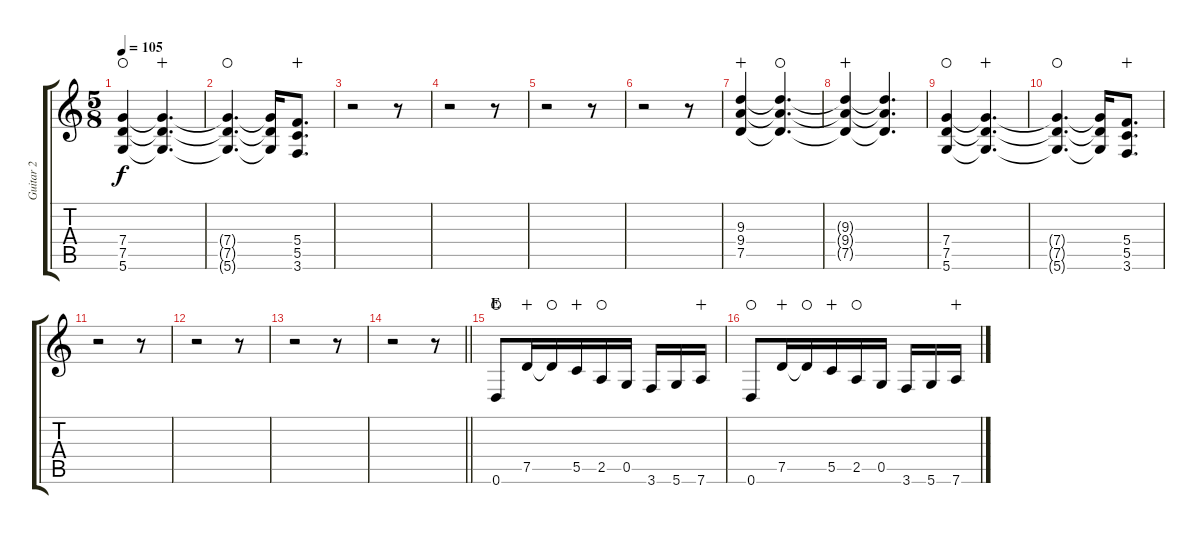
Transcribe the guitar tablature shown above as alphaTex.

\track ("Guitar 2" "Guitar 2") {instrument overdrivenguitar}
\staff {score tabs}
\tuning (D4 A3 F3 C3 G2 D2) {hide}
\ts (5 8)
\tempo 105
\clef g2
\ks aminor
(7.4 7.5 5.6).4{dy f waho} (7.4{t} 7.5{t} 5.6{t}).4{d wahc} |
(7.4{t} 7.5{t} 5.6{t}).4{d waho} (7.4{t} 7.5{t} 5.6{t}).16 (5.4 5.5 3.6).8{d wahc} |
r.2 r.8 |
r.2 r.8 |
r.2 r.8 |
r.2 r.8 |
(9.3 9.4 7.5).4{wahc} (9.3{t} 9.4{t} 7.5{t}).4{d waho} |
(9.3{t} 9.4{t} 7.5{t}).4{wahc} (9.3{t} 9.4{t} 7.5{t}).4{d} |
(7.4 7.5 5.6).4{waho} (7.4{t} 7.5{t} 5.6{t}).4{d wahc} |
(7.4{t} 7.5{t} 5.6{t}).4{d waho} (7.4{t} 7.5{t} 5.6{t}).16 (5.4 5.5 3.6).8{d wahc} |
r.2 r.8 |
r.2 r.8 |
r.2 r.8 |
\barLineRight lightlight
r.2 r.8 |
\section ("" "E")
0.6.8{waho beam merge} 7.5.16{wahc} 7.5{t}.16{waho} 5.5.16{wahc} 2.5.16{waho beam merge} 0.5.16{beam split} 3.6.16{beam merge} 5.6.16 7.6.16{wahc} |
0.6.8{waho beam merge} 7.5.16{wahc} 7.5{t}.16{waho} 5.5.16{wahc} 2.5.16{waho beam merge} 0.5.16{beam split} 3.6.16{beam merge} 5.6.16 7.6.16{wahc}
